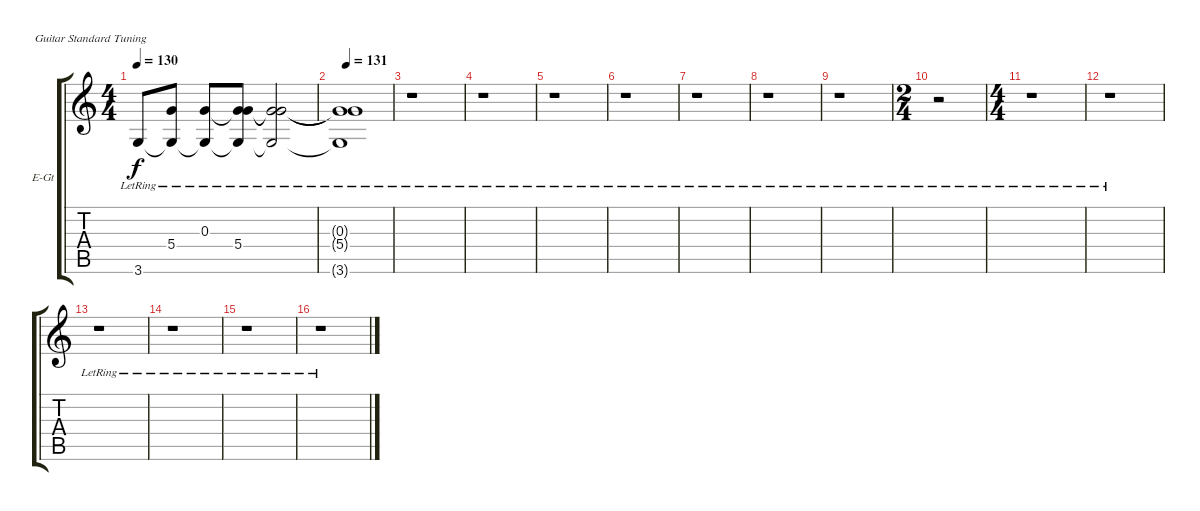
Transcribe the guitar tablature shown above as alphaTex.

\bracketExtendMode groupsimilarinstruments
\firstSystemTrackNameOrientation horizontal
\otherSystemsTrackNameOrientation horizontal
\track ("Clean I" "E-Gt") {instrument electricguitarclean}
\staff {score tabs}
\tuning (E4 B3 G3 D3 A2 E2)
\ts (4 4)
\tempo 130
\clef g2
\ks c
3.6{lr}.8{dy f} (5.4{lr} 3.6{lr t}).8 (0.3{lr} 3.6{lr t}).8 (5.4{lr} 0.3{lr t} 3.6{lr t}).8 (5.4{lr t} 0.3{lr t} 3.6{lr t}).2 |
\tempo 131
(0.3{lr t} 5.4{lr t} 3.6{lr t}).1 |
r.1 |
r.1 |
r.1 |
r.1 |
r.1 |
r.1 |
r.1 |
\ts (2 4)
\beaming (8 2 2)
r.2 |
\ts (4 4)
\beaming (8 2 2 2 2)
r.1 |
r.1 |
r.1 |
r.1 |
r.1 |
r.1
